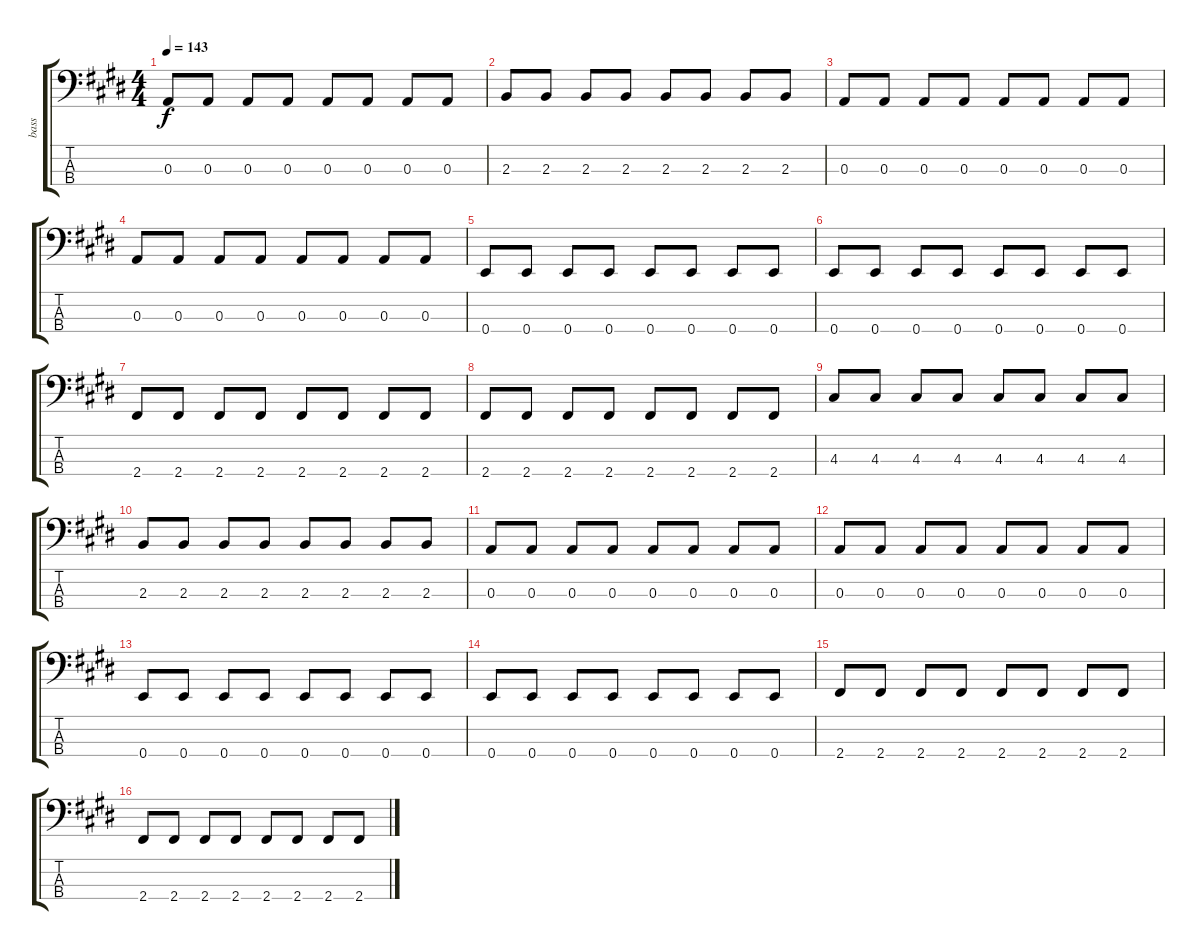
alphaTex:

\track ("bass" "bass") {instrument electricbasspick}
\staff {score tabs}
\tuning (G2 D2 A1 E1) {hide}
\ts (4 4)
\tempo 143
\clef f4
\ks c#minor
0.3.8{dy f} 0.3.8 0.3.8 0.3.8 0.3.8 0.3.8 0.3.8 0.3.8 |
2.3.8 2.3.8 2.3.8 2.3.8 2.3.8 2.3.8 2.3.8 2.3.8 |
0.3.8 0.3.8 0.3.8 0.3.8 0.3.8 0.3.8 0.3.8 0.3.8 |
0.3.8 0.3.8 0.3.8 0.3.8 0.3.8 0.3.8 0.3.8 0.3.8 |
0.4.8 0.4.8 0.4.8 0.4.8 0.4.8 0.4.8 0.4.8 0.4.8 |
0.4.8 0.4.8 0.4.8 0.4.8 0.4.8 0.4.8 0.4.8 0.4.8 |
2.4.8 2.4.8 2.4.8 2.4.8 2.4.8 2.4.8 2.4.8 2.4.8 |
2.4.8 2.4.8 2.4.8 2.4.8 2.4.8 2.4.8 2.4.8 2.4.8 |
4.3.8 4.3.8 4.3.8 4.3.8 4.3.8 4.3.8 4.3.8 4.3.8 |
2.3.8 2.3.8 2.3.8 2.3.8 2.3.8 2.3.8 2.3.8 2.3.8 |
0.3.8 0.3.8 0.3.8 0.3.8 0.3.8 0.3.8 0.3.8 0.3.8 |
0.3.8 0.3.8 0.3.8 0.3.8 0.3.8 0.3.8 0.3.8 0.3.8 |
0.4.8 0.4.8 0.4.8 0.4.8 0.4.8 0.4.8 0.4.8 0.4.8 |
0.4.8 0.4.8 0.4.8 0.4.8 0.4.8 0.4.8 0.4.8 0.4.8 |
2.4.8 2.4.8 2.4.8 2.4.8 2.4.8 2.4.8 2.4.8 2.4.8 |
2.4.8 2.4.8 2.4.8 2.4.8 2.4.8 2.4.8 2.4.8 2.4.8
